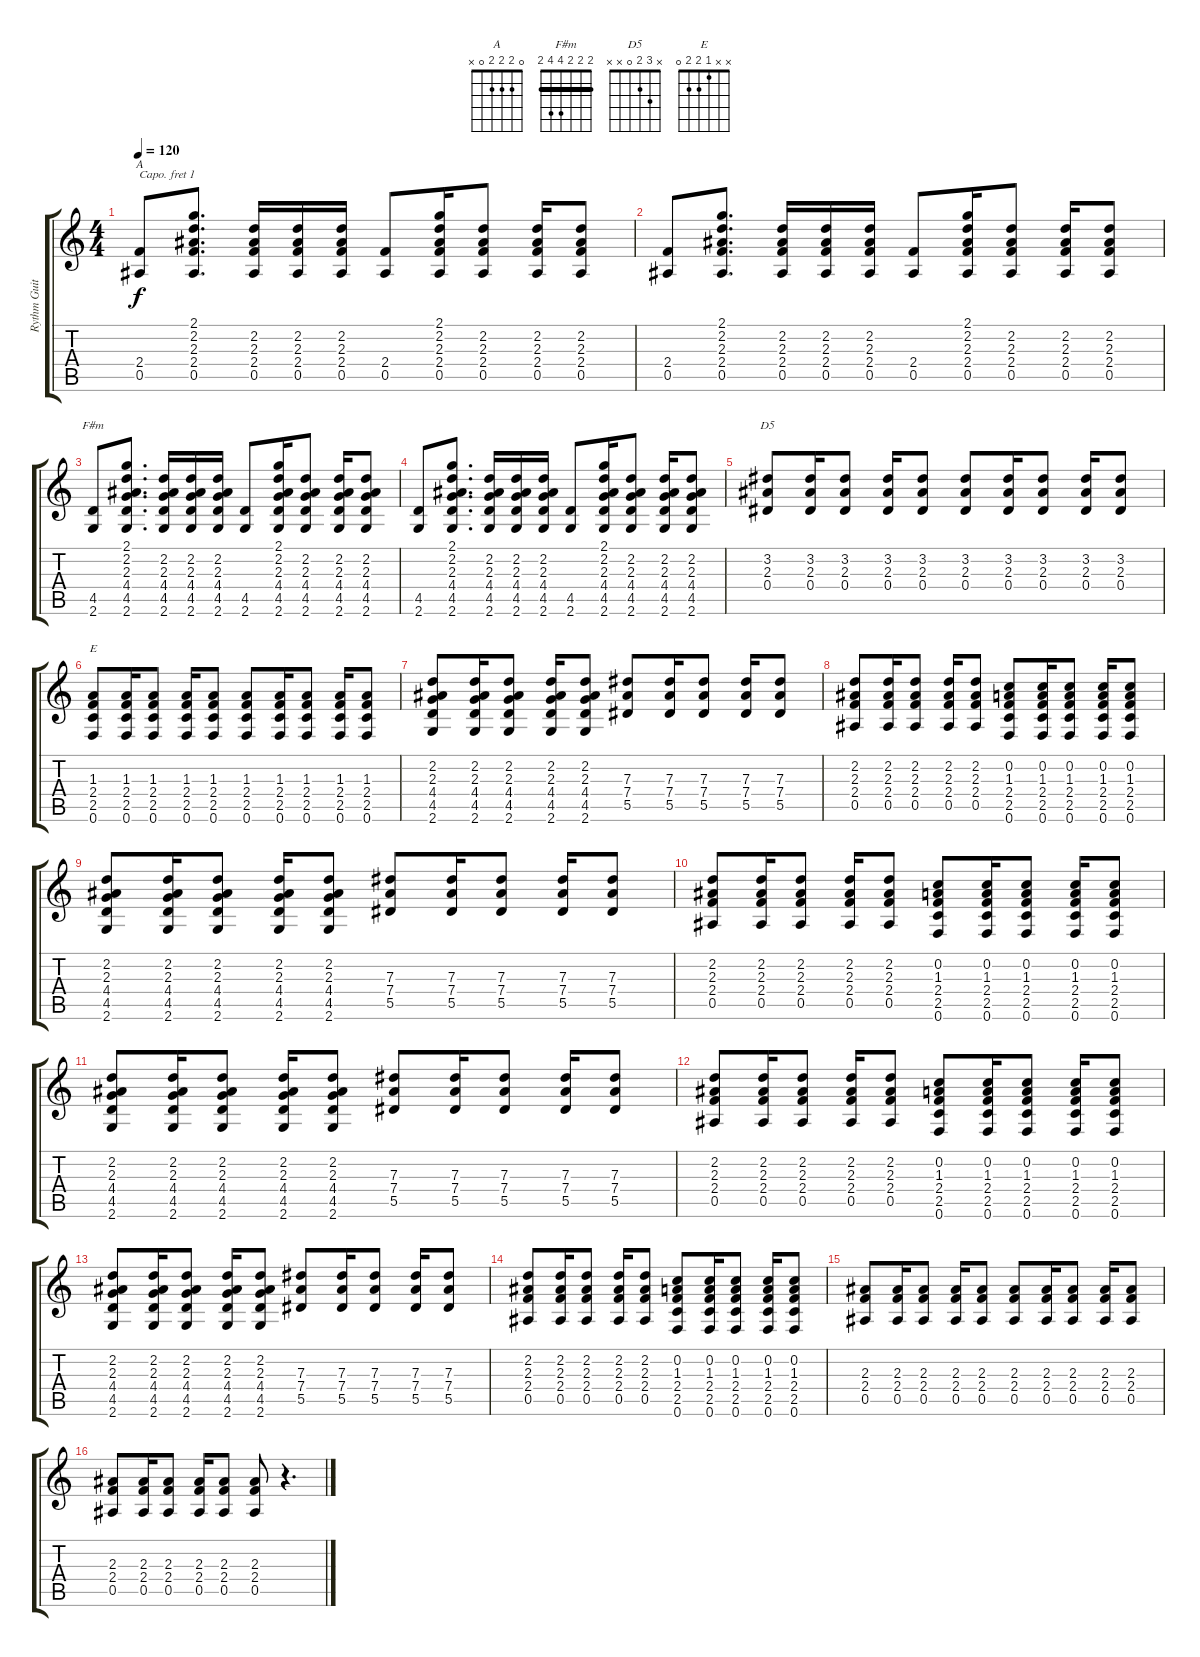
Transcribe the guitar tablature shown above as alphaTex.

\track ("Rythm Guitar" "Rythm Guit") {instrument electricguitarclean}
\staff {score tabs}
\capo 1
\tuning (E4 B3 G3 D3 A2 E2) {hide}
\chord ("A" 0 2 2 2 0 x)
\chord ("F#m" 2 2 2 4 4 2) {barre 2}
\chord ("D5" x 3 2 0 x x)
\chord ("E" x x 1 2 2 0)
\ts (4 4)
\tempo 120
\clef g2
\ks c
(2.4 0.5).8{ch "A" dy f} (2.1 2.2 2.3 2.4 0.5).8{d} (2.2 2.3 2.4 0.5).16 (2.2 2.3 2.4 0.5).16 (2.2 2.3 2.4 0.5).16 (2.4 0.5).8 (2.1 2.2 2.3 2.4 0.5).16 (2.2 2.3 2.4 0.5).8 (2.2 2.3 2.4 0.5).16 (2.2 2.3 2.4 0.5).8 |
(2.4 0.5).8 (2.1 2.2 2.3 2.4 0.5).8{d} (2.2 2.3 2.4 0.5).16 (2.2 2.3 2.4 0.5).16 (2.2 2.3 2.4 0.5).16 (2.4 0.5).8 (2.1 2.2 2.3 2.4 0.5).16 (2.2 2.3 2.4 0.5).8 (2.2 2.3 2.4 0.5).16 (2.2 2.3 2.4 0.5).8 |
(4.5 2.6).8{ch "F#m"} (2.1 2.2 2.3 4.4 4.5 2.6).8{d} (2.2 2.3 4.4 4.5 2.6).16 (2.2 2.3 4.4 4.5 2.6).16 (2.2 2.3 4.4 4.5 2.6).16 (4.5 2.6).8 (2.1 2.2 2.3 4.4 4.5 2.6).16 (2.2 2.3 4.4 4.5 2.6).8 (2.2 2.3 4.4 4.5 2.6).16 (2.2 2.3 4.4 4.5 2.6).8 |
(4.5 2.6).8 (2.1 2.2 2.3 4.4 4.5 2.6).8{d} (2.2 2.3 4.4 4.5 2.6).16 (2.2 2.3 4.4 4.5 2.6).16 (2.2 2.3 4.4 4.5 2.6).16 (4.5 2.6).8 (2.1 2.2 2.3 4.4 4.5 2.6).16 (2.2 2.3 4.4 4.5 2.6).8 (2.2 2.3 4.4 4.5 2.6).16 (2.2 2.3 4.4 4.5 2.6).8 |
(3.2 2.3 0.4).8{ch "D5"} (3.2 2.3 0.4).16 (3.2 2.3 0.4).8 (3.2 2.3 0.4).16 (3.2 2.3 0.4).8 (3.2 2.3 0.4).8 (3.2 2.3 0.4).16 (3.2 2.3 0.4).8 (3.2 2.3 0.4).16 (3.2 2.3 0.4).8 |
(1.3 2.4 2.5 0.6).8{ch "E"} (1.3 2.4 2.5 0.6).16 (1.3 2.4 2.5 0.6).8 (1.3 2.4 2.5 0.6).16 (1.3 2.4 2.5 0.6).8 (1.3 2.4 2.5 0.6).8 (1.3 2.4 2.5 0.6).16 (1.3 2.4 2.5 0.6).8 (1.3 2.4 2.5 0.6).16 (1.3 2.4 2.5 0.6).8 |
(2.2 2.3 4.4 4.5 2.6).8 (2.2 2.3 4.4 4.5 2.6).16 (2.2 2.3 4.4 4.5 2.6).8 (2.2 2.3 4.4 4.5 2.6).16 (2.2 2.3 4.4 4.5 2.6).8 (7.3 7.4 5.5).8 (7.3 7.4 5.5).16 (7.3 7.4 5.5).8 (7.3 7.4 5.5).16 (7.3 7.4 5.5).8 |
(2.2 2.3 2.4 0.5).8 (2.2 2.3 2.4 0.5).16 (2.2 2.3 2.4 0.5).8 (2.2 2.3 2.4 0.5).16 (2.2 2.3 2.4 0.5).8 (0.2 1.3 2.4 2.5 0.6).8 (0.2 1.3 2.4 2.5 0.6).16 (0.2 1.3 2.4 2.5 0.6).8 (0.2 1.3 2.4 2.5 0.6).16 (0.2 1.3 2.4 2.5 0.6).8 |
(2.2 2.3 4.4 4.5 2.6).8 (2.2 2.3 4.4 4.5 2.6).16 (2.2 2.3 4.4 4.5 2.6).8 (2.2 2.3 4.4 4.5 2.6).16 (2.2 2.3 4.4 4.5 2.6).8 (7.3 7.4 5.5).8 (7.3 7.4 5.5).16 (7.3 7.4 5.5).8 (7.3 7.4 5.5).16 (7.3 7.4 5.5).8 |
(2.2 2.3 2.4 0.5).8 (2.2 2.3 2.4 0.5).16 (2.2 2.3 2.4 0.5).8 (2.2 2.3 2.4 0.5).16 (2.2 2.3 2.4 0.5).8 (0.2 1.3 2.4 2.5 0.6).8 (0.2 1.3 2.4 2.5 0.6).16 (0.2 1.3 2.4 2.5 0.6).8 (0.2 1.3 2.4 2.5 0.6).16 (0.2 1.3 2.4 2.5 0.6).8 |
(2.2 2.3 4.4 4.5 2.6).8 (2.2 2.3 4.4 4.5 2.6).16 (2.2 2.3 4.4 4.5 2.6).8 (2.2 2.3 4.4 4.5 2.6).16 (2.2 2.3 4.4 4.5 2.6).8 (7.3 7.4 5.5).8 (7.3 7.4 5.5).16 (7.3 7.4 5.5).8 (7.3 7.4 5.5).16 (7.3 7.4 5.5).8 |
(2.2 2.3 2.4 0.5).8 (2.2 2.3 2.4 0.5).16 (2.2 2.3 2.4 0.5).8 (2.2 2.3 2.4 0.5).16 (2.2 2.3 2.4 0.5).8 (0.2 1.3 2.4 2.5 0.6).8 (0.2 1.3 2.4 2.5 0.6).16 (0.2 1.3 2.4 2.5 0.6).8 (0.2 1.3 2.4 2.5 0.6).16 (0.2 1.3 2.4 2.5 0.6).8 |
(2.2 2.3 4.4 4.5 2.6).8 (2.2 2.3 4.4 4.5 2.6).16 (2.2 2.3 4.4 4.5 2.6).8 (2.2 2.3 4.4 4.5 2.6).16 (2.2 2.3 4.4 4.5 2.6).8 (7.3 7.4 5.5).8 (7.3 7.4 5.5).16 (7.3 7.4 5.5).8 (7.3 7.4 5.5).16 (7.3 7.4 5.5).8 |
(2.2 2.3 2.4 0.5).8 (2.2 2.3 2.4 0.5).16 (2.2 2.3 2.4 0.5).8 (2.2 2.3 2.4 0.5).16 (2.2 2.3 2.4 0.5).8 (0.2 1.3 2.4 2.5 0.6).8 (0.2 1.3 2.4 2.5 0.6).16 (0.2 1.3 2.4 2.5 0.6).8 (0.2 1.3 2.4 2.5 0.6).16 (0.2 1.3 2.4 2.5 0.6).8 |
(2.3 2.4 0.5).8 (2.3 2.4 0.5).16 (2.3 2.4 0.5).8 (2.3 2.4 0.5).16 (2.3 2.4 0.5).8 (2.3 2.4 0.5).8 (2.3 2.4 0.5).16 (2.3 2.4 0.5).8 (2.3 2.4 0.5).16 (2.3 2.4 0.5).8 |
(2.3 2.4 0.5).8 (2.3 2.4 0.5).16 (2.3 2.4 0.5).8 (2.3 2.4 0.5).16 (2.3 2.4 0.5).8 (2.3 2.4 0.5).8 r.4{d}
